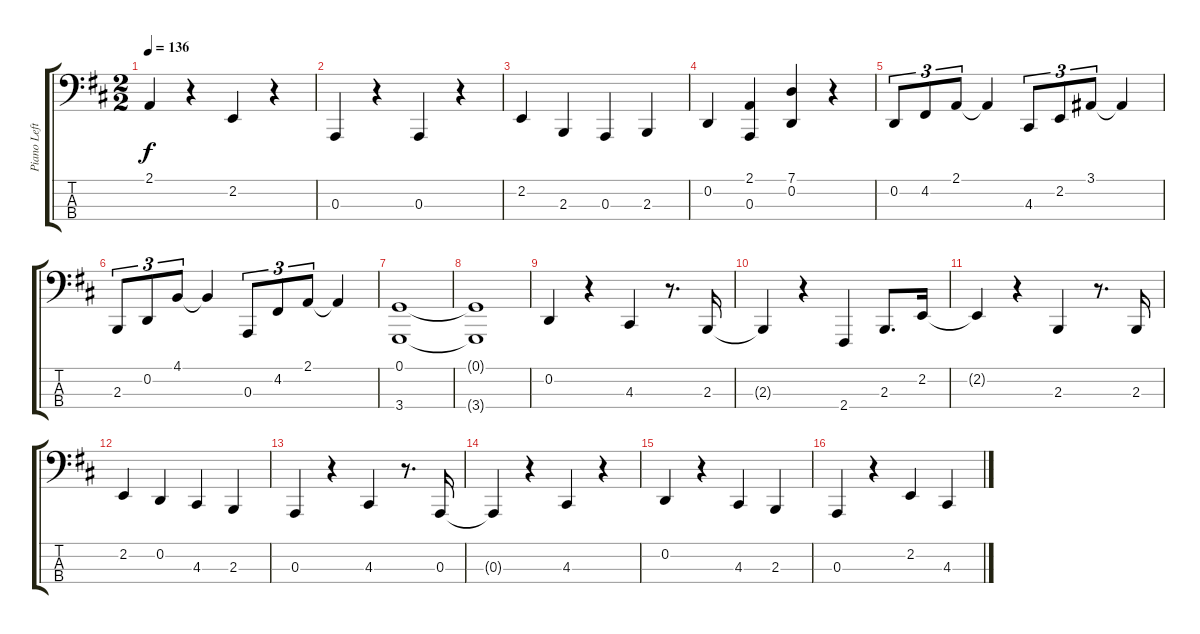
\track ("Piano Left Hand" "Piano Left") {instrument acousticgrandpiano}
\staff {score tabs}
\tuning (G2 D2 A1 E1) {hide}
\ts (2 2)
\tempo 136
\clef f4
\ks d
2.1{t}.4{dy f} r.4 2.2.4 r.4 |
0.3.4 r.4 0.3.4 r.4 |
2.2.4 2.3.4 0.3.4 2.3.4 |
0.2.4 (2.1 0.3).4 (7.1 0.2).4 r.4 |
0.2.8{tu (3 2)} 4.2.8{tu (3 2)} 2.1.8{tu (3 2)} 2.1{t}.4 4.3.8{tu (3 2)} 2.2.8{tu (3 2)} 3.1.8{tu (3 2)} 3.1{t}.4 |
2.3.8{tu (3 2)} 0.2.8{tu (3 2)} 4.1.8{tu (3 2)} 4.1{t}.4 0.3.8{tu (3 2)} 4.2.8{tu (3 2)} 2.1.8{tu (3 2)} 2.1{t}.4 |
(0.1 3.4).1 |
(0.1{t} 3.4{t}).1 |
0.2.4 r.4 4.3.4 r.8{d} 2.3.16 |
2.3{t}.4 r.4 2.4.4 2.3.8{d} 2.2.16 |
2.2{t}.4 r.4 2.3.4 r.8{d} 2.3.16 |
2.2.4 0.2.4 4.3.4 2.3.4 |
0.3.4 r.4 4.3.4 r.8{d} 0.3.16 |
0.3{t}.4 r.4 4.3.4 r.4 |
0.2.4 r.4 4.3.4 2.3.4 |
0.3.4 r.4 2.2.4 4.3.4
